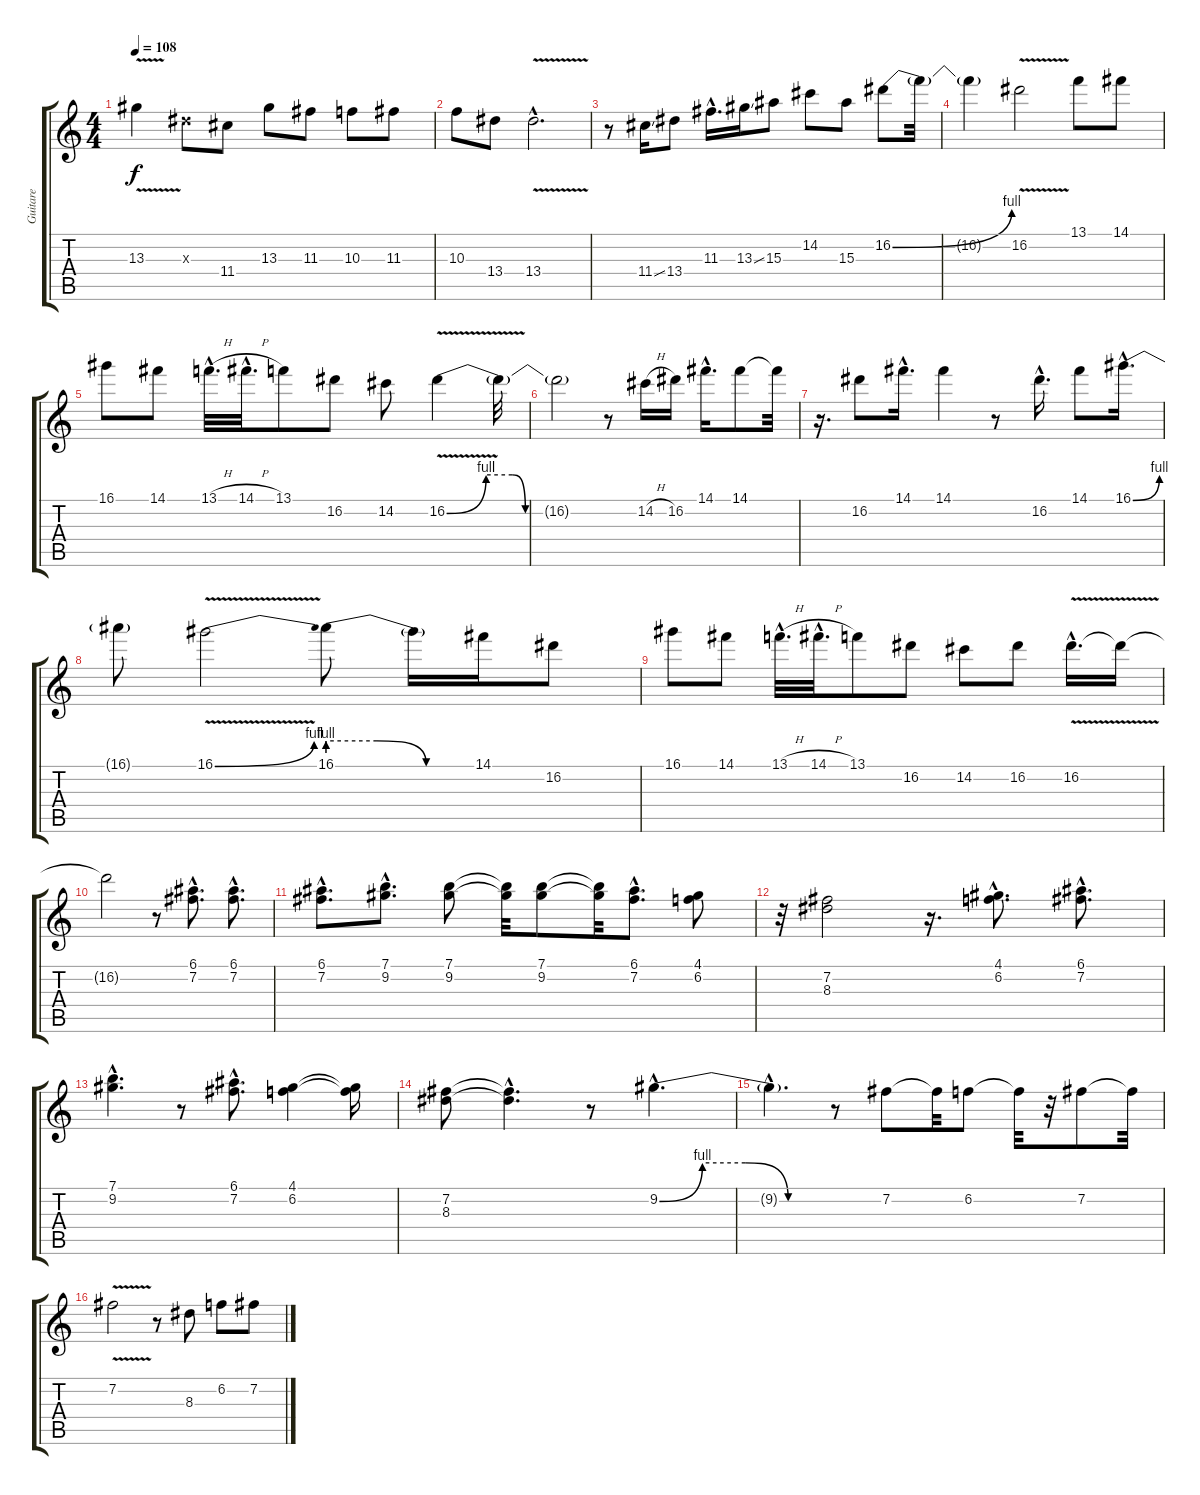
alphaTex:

\track ("Guitare " "Guitare ") {instrument electricguitarjazz}
\staff {score tabs}
\tuning (E4 B3 G3 D3 A2 E2) {hide}
\ts (4 4)
\tempo 108
\clef g2
\ks c
13.3{v}.4{dy f} 8.3{x}.8 11.4.8 13.3.8 11.3.8 10.3.8 11.3.8 |
10.3.8 13.4.8 13.4{v hac}.2{d} |
r.8 11.4{ss}.16 13.4.8 11.3{hac}.16{d} 13.3{ss}.16 15.3.8 14.2.8 15.3.8 16.2{be (bend 0 0 60 4)}.8 16.2{t}.32 |
16.2{t}.4 16.2{v}.2 13.1.8 14.1.8 |
16.1.8 14.1.8 13.1{h hac}.32{d} 14.1{h hac}.32{d} 13.1.8 16.2.8 14.2.8 16.2{be (custom 0 0 15 4 25 4 30 0 60 0) v}.4 16.2{t}.32 |
16.2{t}.2 r.8 14.2{h}.16 16.2.16 14.1{hac}.16{d} 14.1.8 14.1{t}.32 |
r.16{d} 16.2.8 14.1{hac}.16{d} 14.1.4 r.8 16.2{hac}.16{d} 14.1.8 16.1{be (bend 0 0 60 4) hac}.16{d} |
16.1{t}.8 16.1{be (bend 0 0 60 4) v}.2 16.1{be (custom 0 4 20 4 40 0 60 0)}.8 16.1{t}.16 14.1.16 16.2.8 |
16.1.8 14.1.8 13.1{h hac}.32{d} 14.1{h hac}.32{d} 13.1.8 16.2.8 14.2.8 16.2.8 16.2{v hac}.16{d} 16.2{t}.16 |
16.2{t}.2 r.8 (6.1{hac} 7.2{hac}).8{d} (6.1{hac} 7.2{hac}).8{d} |
(6.1{hac} 7.2{hac}).8{d} (7.1{hac} 9.2{hac}).8{d} (7.1 9.2).8 (7.1{t} 9.2{t}).32 (7.1 9.2).8 (7.1{t} 9.2{t}).32 (6.1{hac} 7.2{hac}).8{d} (4.1 6.2).8 |
r.32 (7.2 8.3).2 r.16{d} (4.1{hac} 6.2{hac}).8{d} (6.1{hac} 7.2{hac}).8{d} |
(7.1{hac} 9.2{hac}).4{d} r.8 (6.1{hac} 7.2{hac}).8{d} (4.1 6.2).4 (4.1{t} 6.2{t}).16 |
(7.2 8.3).8 (7.2{hac t} 8.3{hac t}).4{d} r.8 9.2{be (custom 0 0 15 4 30 4 45 0 60 0) hac}.4{d} |
9.2{hac t}.4{d} r.8 7.2.8 7.2{t}.32 6.2.8 6.2{t}.32 r.32 7.2.8 7.2{t}.32 |
7.2{v}.2 r.8 8.3.8 6.2.8 7.2.8
